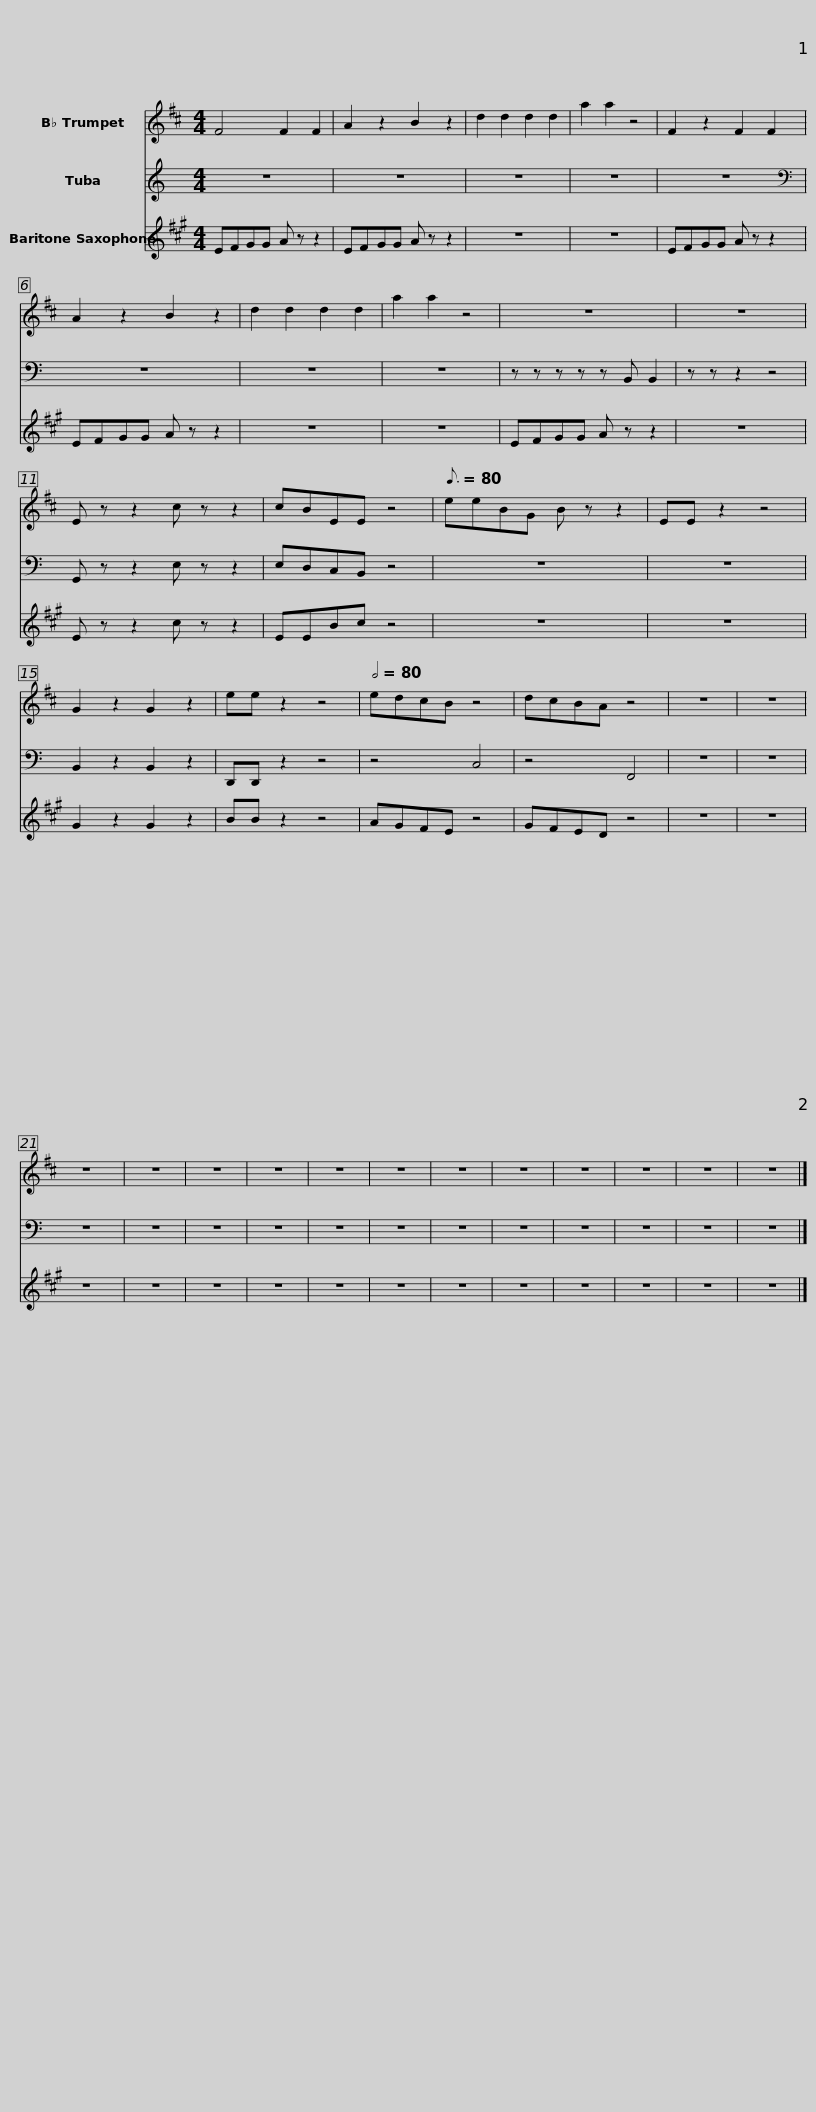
X:1
%%score 1 2 3
L:1/8
M:4/4
I:linebreak $
K:C
V:1 treble transpose=-2
V:2 treble
V:3 treble transpose=-21
V:1
[K:D] F4 F2 F2 | A2 z2 B2 z2 | d2 d2 d2 d2 | a2 a2 z4 | F2 z2 F2 F2 |$ %5
 A2 z2 B2 z2 | d2 d2 d2 d2 | a2 a2 z4 | z8 | z8 | %10
 E z z2 c z z2 | cBEE z4 |$[Q:3/16=80] eeBG B z z2 | EE z2 z4 | G2 z2 G2 z2 | %15
 ee z2 z4 |[Q:1/2=80] edcB z4 | dcBA z4 | z8 | z8 | %20
 z8 | z8 |$ z8 | z8 | z8 | %25
 z8 | z8 | z8 | z8 | z8 | %30
 z8 | z8 |] %32
V:2
 z8 | z8 | z8 | z8 | z8 |$ %5
[K:bass] z8 | z8 | z8 | z z z z z B,, B,,2 | z z z2 z4 | %10
 G,, z z2 E, z z2 | E,D,C,B,, z4 |$ z8 | z8 | B,,2 z2 B,,2 z2 | %15
 D,,D,, z2 z4 | z4 C,4 | z4 F,,4 | z8 | z8 | %20
 z8 | z8 |$ z8 | z8 | z8 | %25
 z8 | z8 | z8 | z8 | z8 | %30
 z8 | z8 |] %32
V:3
[K:A] EFGG A z z2 | EFGG A z z2 | z8 | z8 | EFGG A z z2 |$ %5
 EFGG A z z2 | z8 | z8 | EFGG A z z2 | z8 | %10
 E z z2 c z z2 | EEBc z4 |$ z8 | z8 | G2 z2 G2 z2 | %15
 BB z2 z4 | AGFE z4 | GFED z4 | z8 | z8 | %20
 z8 | z8 |$ z8 | z8 | z8 | %25
 z8 | z8 | z8 | z8 | z8 | %30
 z8 | z8 |] %32
